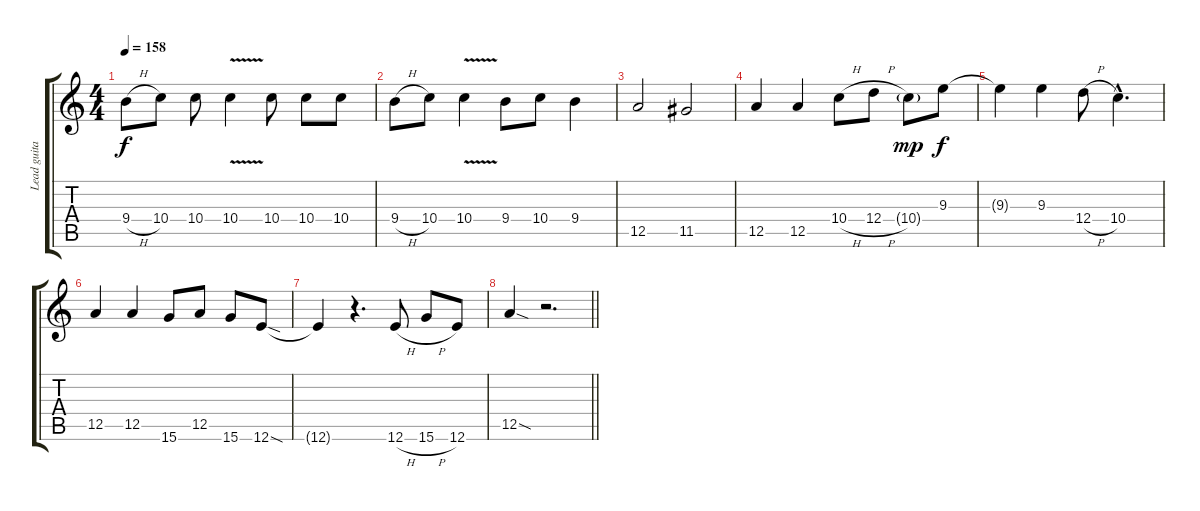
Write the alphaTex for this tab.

\track ("Lead guitar" "Lead guita") {instrument overdrivenguitar}
\staff {score tabs}
\tuning (E4 B3 G3 D3 A2 E2) {hide}
\ts (4 4)
\tempo 158
\clef g2
\ks c
9.4{h}.8{dy f} 10.4.8 10.4.8 10.4{v}.4 10.4.8 10.4.8 10.4.8 |
9.4{h}.8 10.4.8 10.4{v}.4 9.4.8 10.4.8 9.4.4 |
12.5.2 11.5.2 |
12.5.4 12.5.4 10.4{h}.8 12.4{h}.8 10.4{g}.8{dy mp} 9.3.8{dy f} |
9.3{t}.4 9.3.4 12.4{h}.8 10.4{hac}.4{d} |
12.5.4 12.5.4 15.6.8 12.5.8 15.6.8 12.6{sod}.8 |
12.6{t}.4 r.4{d} 12.6{h}.8 15.6{h}.8 12.6.8 |
\barLineRight lightlight
12.5{sod}.4 r.2{d}
